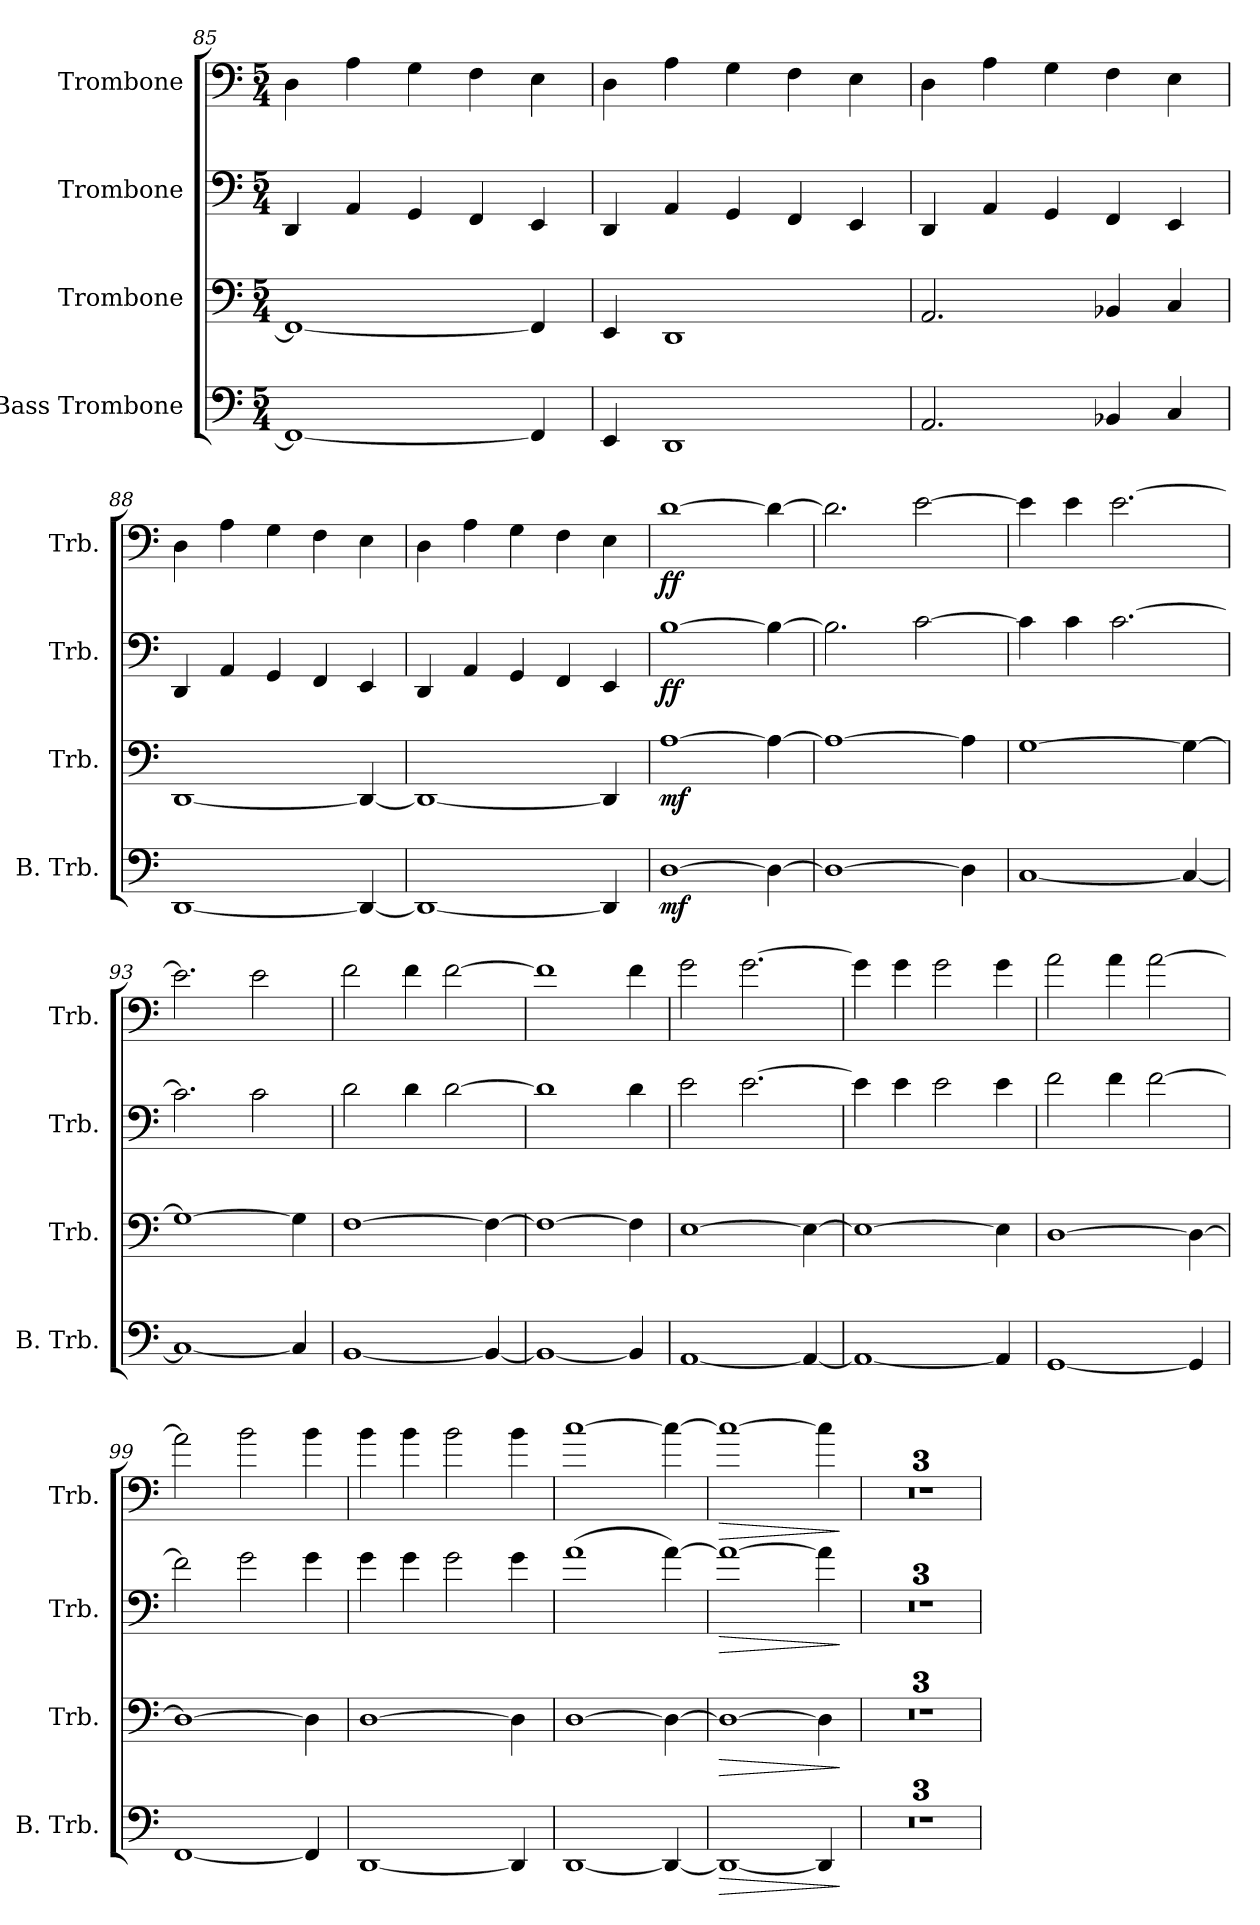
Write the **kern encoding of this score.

**kern	**dynam	**kern	**dynam	**kern	**dynam	**kern	**dynam
*part4	*part4	*part3	*part3	*part2	*part2	*part1	*part1
*staff4	*staff4	*staff3	*staff3	*staff2	*staff2	*staff1	*staff1
*I"Bass Trombone	*	*I"Trombone	*	*I"Trombone	*	*I"Trombone	*
*I'B. Trb.	*	*I'Trb.	*	*I'Trb.	*	*I'Trb.	*
!!LO:LB:g=z
*clefF4	*	*clefF4	*	*clefF4	*	*clefF4	*
*k[]	*	*k[]	*	*k[]	*	*k[]	*
*C:	*	*C:	*	*C:	*	*C:	*
*M5/4	*	*M5/4	*	*M5/4	*	*M5/4	*
=85	=85	=85	=85	=85	=85	=85	=85
1FF_	.	1FF_	.	4DD/	.	4D\	.
.	.	.	.	4AA/	.	4A\	.
.	.	.	.	4GG/	.	4G\	.
.	.	.	.	4FF/	.	4F\	.
4FF/]	.	4FF/]	.	4EE/	.	4E\	.
=86	=86	=86	=86	=86	=86	=86	=86
4EE/	.	4EE/	.	4DD/	.	4D\	.
1DD	.	1DD	.	4AA/	.	4A\	.
.	.	.	.	4GG/	.	4G\	.
.	.	.	.	4FF/	.	4F\	.
.	.	.	.	4EE/	.	4E\	.
=87	=87	=87	=87	=87	=87	=87	=87
2.AA/	.	2.AA/	.	4DD/	.	4D\	.
.	.	.	.	4AA/	.	4A\	.
.	.	.	.	4GG/	.	4G\	.
4BB-X/	.	4BB-X/	.	4FF/	.	4F\	.
4C/	.	4C/	.	4EE/	.	4E\	.
=88	=88	=88	=88	=88	=88	=88	=88
[1DD	.	[1DD	.	4DD/	.	4D\	.
.	.	.	.	4AA/	.	4A\	.
.	.	.	.	4GG/	.	4G\	.
.	.	.	.	4FF/	.	4F\	.
4DD/_	.	4DD/_	.	4EE/	.	4E\	.
=89	=89	=89	=89	=89	=89	=89	=89
1DD_	.	1DD_	.	4DD/	.	4D\	.
.	.	.	.	4AA/	.	4A\	.
.	.	.	.	4GG/	.	4G\	.
.	.	.	.	4FF/	.	4F\	.
4DD/]	.	4DD/]	.	4EE/	.	4E\	.
=90	=90	=90	=90	=90	=90	=90	=90
!	!LO:DY:b	!	!LO:DY:b	!	!LO:DY:b	!	!LO:DY:b
[1D	mf	[1A	mf	[1B	ff	[1d	ff
4D\_	.	4A\_	.	4B\_	.	4d\_	.
=91	=91	=91	=91	=91	=91	=91	=91
1D_	.	1A_	.	2.B\]	.	2.d\]	.
.	.	.	.	[2c\	.	[2e\	.
4D\]	.	4A\]	.	.	.	.	.
=92	=92	=92	=92	=92	=92	=92	=92
[1C	.	[1G	.	4c\]	.	4e\]	.
.	.	.	.	4c\	.	4e\	.
.	.	.	.	[2.c\	.	[2.e\	.
4C/_	.	4G\_	.	.	.	.	.
!!LO:PB:g=z
=93	=93	=93	=93	=93	=93	=93	=93
1C_	.	1G_	.	2.c\]	.	2.e\]	.
.	.	.	.	2c\	.	2e\	.
4C/]	.	4G\]	.	.	.	.	.
=94	=94	=94	=94	=94	=94	=94	=94
[1BB	.	[1F	.	2d\	.	2f\	.
.	.	.	.	4d\	.	4f\	.
.	.	.	.	[2d\	.	[2f\	.
4BB/_	.	4F\_	.	.	.	.	.
=95	=95	=95	=95	=95	=95	=95	=95
1BB_	.	1F_	.	1d]	.	1f]	.
4BB/]	.	4F\]	.	4d\	.	4f\	.
=96	=96	=96	=96	=96	=96	=96	=96
[1AA	.	[1E	.	2e\	.	2g\	.
.	.	.	.	[2.e\	.	[2.g\	.
4AA/_	.	4E\_	.	.	.	.	.
=97	=97	=97	=97	=97	=97	=97	=97
1AA_	.	1E_	.	4e\]	.	4g\]	.
.	.	.	.	4e\	.	4g\	.
.	.	.	.	2e\	.	2g\	.
4AA/]	.	4E\]	.	4e\	.	4g\	.
=98	=98	=98	=98	=98	=98	=98	=98
[1GG	.	[1D	.	2f\	.	2a\	.
.	.	.	.	4f\	.	4a\	.
.	.	.	.	[2f\	.	[2a\	.
4GG/]	.	4D\_	.	.	.	.	.
=99	=99	=99	=99	=99	=99	=99	=99
[1FF	.	1D_	.	2f\]	.	2a\]	.
.	.	.	.	2g\	.	2b\	.
4FF/]	.	4D\]	.	4g\	.	4b\	.
=100	=100	=100	=100	=100	=100	=100	=100
[1DD	.	[1D	.	4g\	.	4b\	.
.	.	.	.	4g\	.	4b\	.
.	.	.	.	2g\	.	2b\	.
4DD/]	.	4D\]	.	4g\	.	4b\	.
=101	=101	=101	=101	=101	=101	=101	=101
[1DD	.	[1D	.	(1a	.	[1cc	.
4DD/_	.	4D\_	.	[4a\)	.	4cc\_	.
=102	=102	=102	=102	=102	=102	=102	=102
!	!LO:HP:b	!	!LO:HP:b	!	!LO:HP:b	!	!LO:HP:b
1DD_	>	1D_	>	1a_	>	1cc_	>
4DD/]	.	4D\]	.	4a\]	.	4cc\]	.
.	]	.	]	.	]	.	]
=103	=103	=103	=103	=103	=103	=103	=103
4%5r	.	4%5r	.	4%5r	.	4%5r	.
!!LO:PB:g=z
=104	=104	=104	=104	=104	=104	=104	=104
4%5r	.	4%5r	.	4%5r	.	4%5r	.
!!LO:PB:g=z
=105	=105	=105	=105	=105	=105	=105	=105
4%5r	.	4%5r	.	4%5r	.	4%5r	.
=	=	=	=	=	=	=	=
*-	*-	*-	*-	*-	*-	*-	*-
